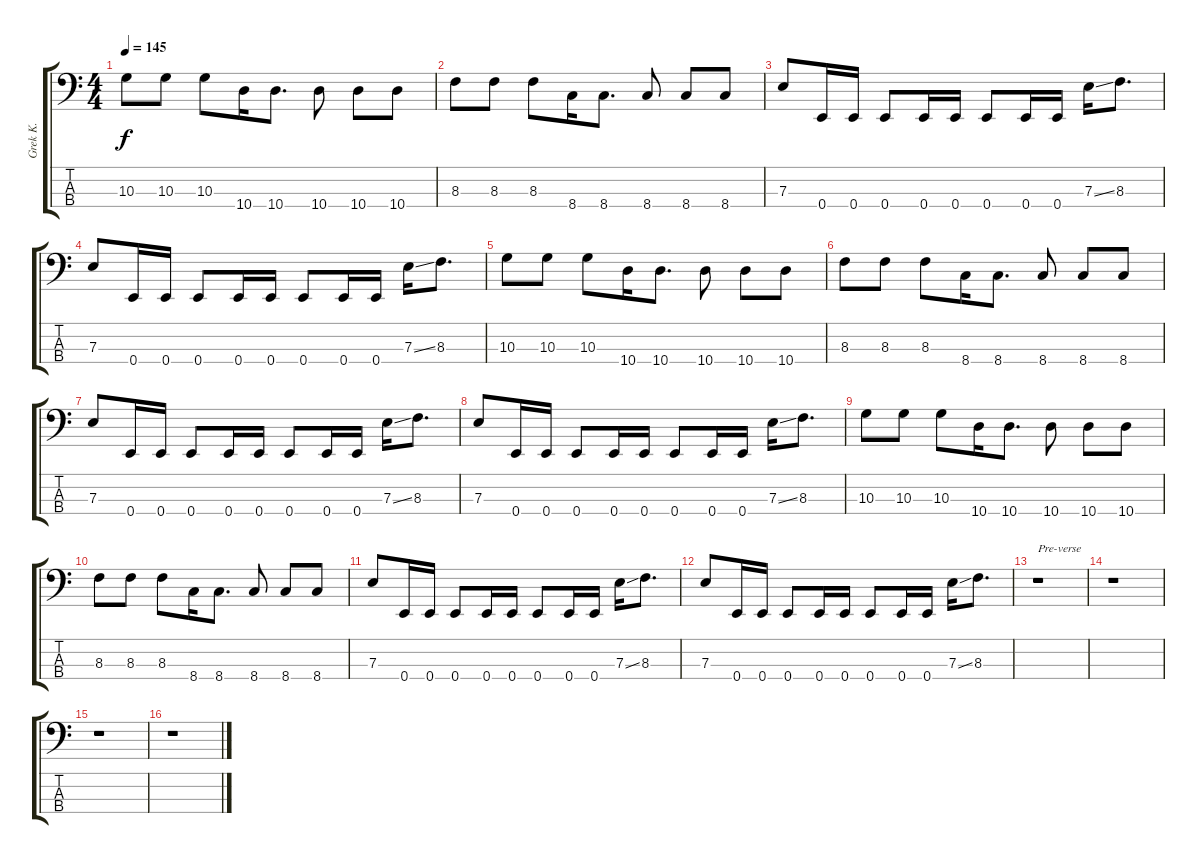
\track ("Grek K." "Grek K.") {instrument electricbassfinger}
\staff {score tabs}
\tuning (G2 D2 A1 E1) {hide}
\ts (4 4)
\tempo 145
\clef f4
\ks c
10.3.8{dy f} 10.3.8 10.3.8 10.4.16 10.4.8{d} 10.4.8 10.4.8 10.4.8 |
8.3.8 8.3.8 8.3.8 8.4.16 8.4.8{d} 8.4.8 8.4.8 8.4.8 |
7.3.8 0.4.16 0.4.16 0.4.8 0.4.16 0.4.16 0.4.8 0.4.16 0.4.16 7.3{ss}.16 8.3.8{d} |
7.3.8 0.4.16 0.4.16 0.4.8 0.4.16 0.4.16 0.4.8 0.4.16 0.4.16 7.3{ss}.16 8.3.8{d} |
10.3.8 10.3.8 10.3.8 10.4.16 10.4.8{d} 10.4.8 10.4.8 10.4.8 |
8.3.8 8.3.8 8.3.8 8.4.16 8.4.8{d} 8.4.8 8.4.8 8.4.8 |
7.3.8 0.4.16 0.4.16 0.4.8 0.4.16 0.4.16 0.4.8 0.4.16 0.4.16 7.3{ss}.16 8.3.8{d} |
7.3.8 0.4.16 0.4.16 0.4.8 0.4.16 0.4.16 0.4.8 0.4.16 0.4.16 7.3{ss}.16 8.3.8{d} |
10.3.8 10.3.8 10.3.8 10.4.16 10.4.8{d} 10.4.8 10.4.8 10.4.8 |
8.3.8 8.3.8 8.3.8 8.4.16 8.4.8{d} 8.4.8 8.4.8 8.4.8 |
7.3.8 0.4.16 0.4.16 0.4.8 0.4.16 0.4.16 0.4.8 0.4.16 0.4.16 7.3{ss}.16 8.3.8{d} |
7.3.8 0.4.16 0.4.16 0.4.8 0.4.16 0.4.16 0.4.8 0.4.16 0.4.16 7.3{ss}.16 8.3.8{d} |
r.1{txt "Pre-verse"} |
r.1 |
r.1 |
r.1
